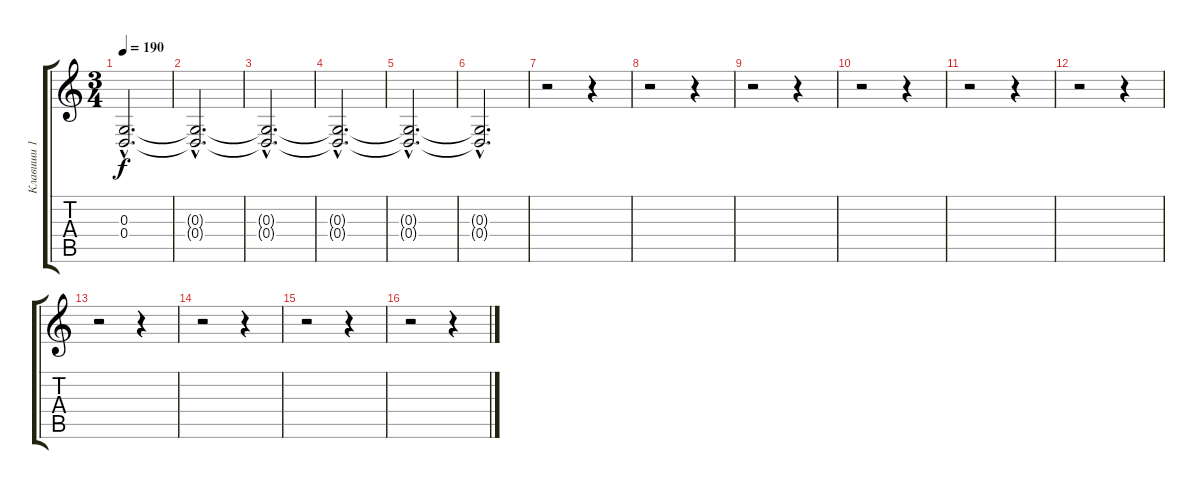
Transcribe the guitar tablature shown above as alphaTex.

\track ("Клавиши 1" "Клавиши 1") {instrument stringensemble2}
\staff {score tabs}
\tuning (E4 B3 G3 D3 A2 E2) {hide}
\ts (3 4)
\tempo 190
\clef g2
\ks c
(0.3{hac t} 0.4{hac t}).2{d dy f} |
(0.3{hac t} 0.4{hac t}).2{d} |
(0.3{hac t} 0.4{hac t}).2{d} |
(0.3{hac t} 0.4{hac t}).2{d} |
(0.3{hac t} 0.4{hac t}).2{d} |
(0.3{hac t} 0.4{hac t}).2{d} |
r.2 r.4 |
r.2 r.4 |
r.2 r.4 |
r.2 r.4 |
r.2 r.4 |
r.2 r.4 |
r.2 r.4 |
r.2 r.4 |
r.2 r.4 |
r.2 r.4
